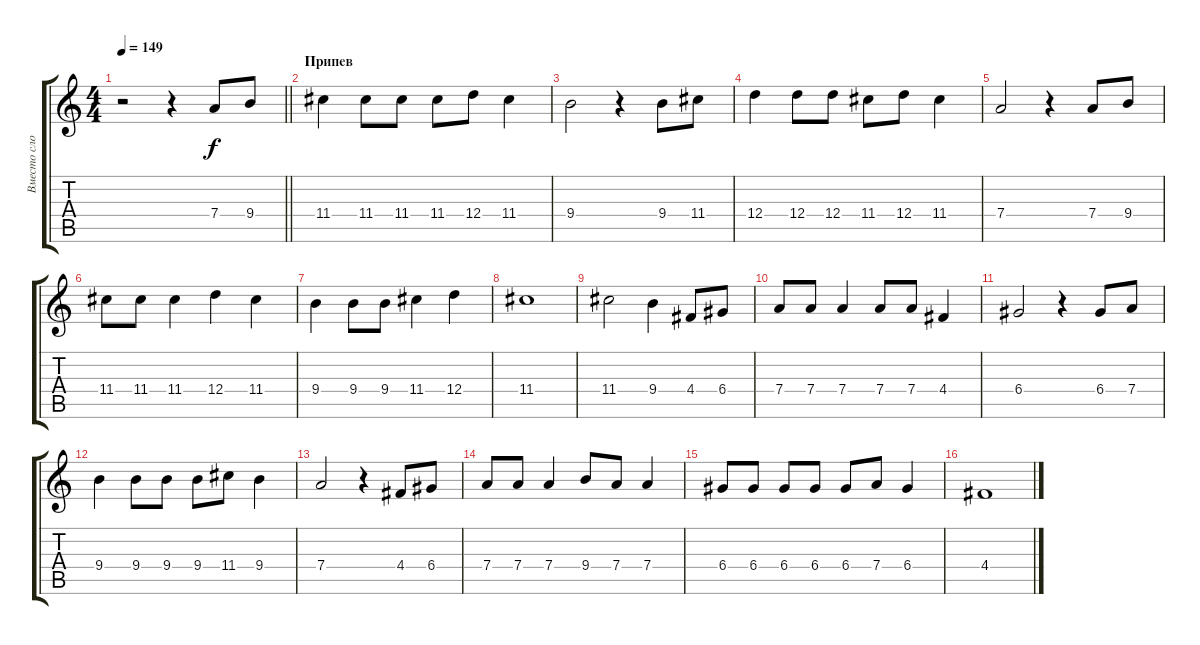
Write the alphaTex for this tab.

\track ("Вместо слов" "Вместо сло") {instrument acousticguitarsteel}
\staff {score tabs}
\tuning (E4 B3 G3 D3 A2 E2) {hide}
\ts (4 4)
\tempo 149
\clef g2
\barLineRight lightlight
\ks c
r.2{dy f} r.4 7.4.8 9.4.8 |
\section ("" "Припев")
11.4.4 11.4.8 11.4.8 11.4.8 12.4.8 11.4.4 |
9.4.2 r.4 9.4.8 11.4.8 |
12.4.4 12.4.8 12.4.8 11.4.8 12.4.8 11.4.4 |
7.4.2 r.4 7.4.8 9.4.8 |
11.4.8 11.4.8 11.4.4 12.4.4 11.4.4 |
9.4.4 9.4.8 9.4.8 11.4.4 12.4.4 |
11.4.1 |
11.4.2 9.4.4 4.4.8 6.4.8 |
7.4.8 7.4.8 7.4.4 7.4.8 7.4.8 4.4.4 |
6.4.2 r.4 6.4.8 7.4.8 |
9.4.4 9.4.8 9.4.8 9.4.8 11.4.8 9.4.4 |
7.4.2 r.4 4.4.8 6.4.8 |
7.4.8 7.4.8 7.4.4 9.4.8 7.4.8 7.4.4 |
6.4.8 6.4.8 6.4.8 6.4.8 6.4.8 7.4.8 6.4.4 |
4.4.1
